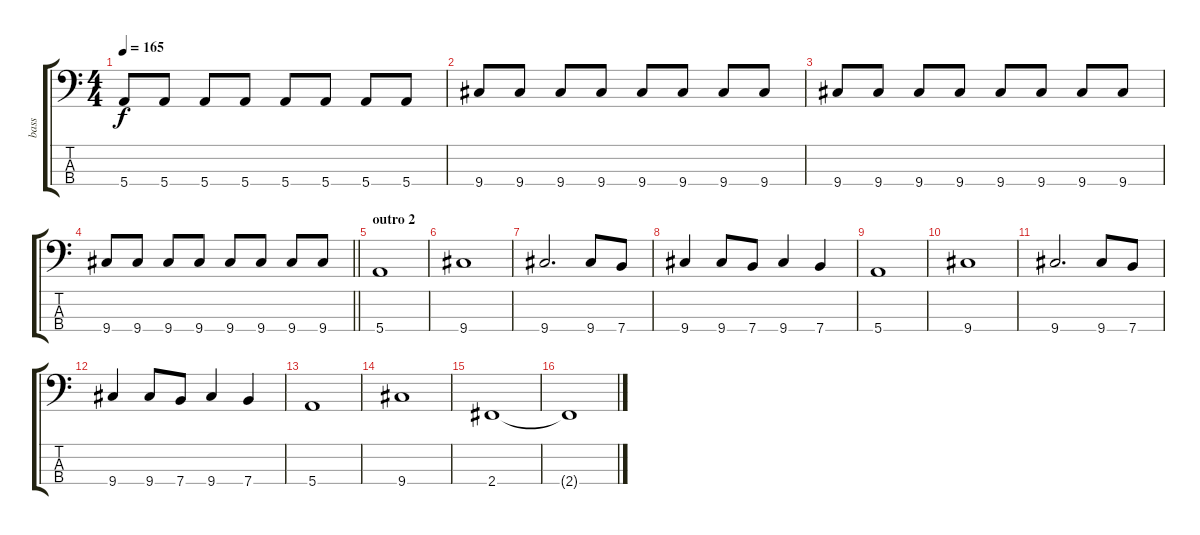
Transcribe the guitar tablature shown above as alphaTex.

\track ("bass" "bass") {instrument electricbasspick}
\staff {score tabs}
\tuning (G2 D2 A1 E1) {hide}
\ts (4 4)
\tempo 165
\clef f4
\ks c
5.4.8{dy f} 5.4.8 5.4.8 5.4.8 5.4.8 5.4.8 5.4.8 5.4.8 |
9.4.8 9.4.8 9.4.8 9.4.8 9.4.8 9.4.8 9.4.8 9.4.8 |
9.4.8 9.4.8 9.4.8 9.4.8 9.4.8 9.4.8 9.4.8 9.4.8 |
\barLineRight lightlight
9.4.8 9.4.8 9.4.8 9.4.8 9.4.8 9.4.8 9.4.8 9.4.8 |
\section ("" "outro 2")
5.4.1 |
9.4.1 |
9.4.2{d} 9.4.8 7.4.8 |
9.4.4 9.4.8 7.4.8 9.4.4 7.4.4 |
5.4.1 |
9.4.1 |
9.4.2{d} 9.4.8 7.4.8 |
9.4.4 9.4.8 7.4.8 9.4.4 7.4.4 |
5.4.1 |
9.4.1 |
2.4.1 |
2.4{t}.1
